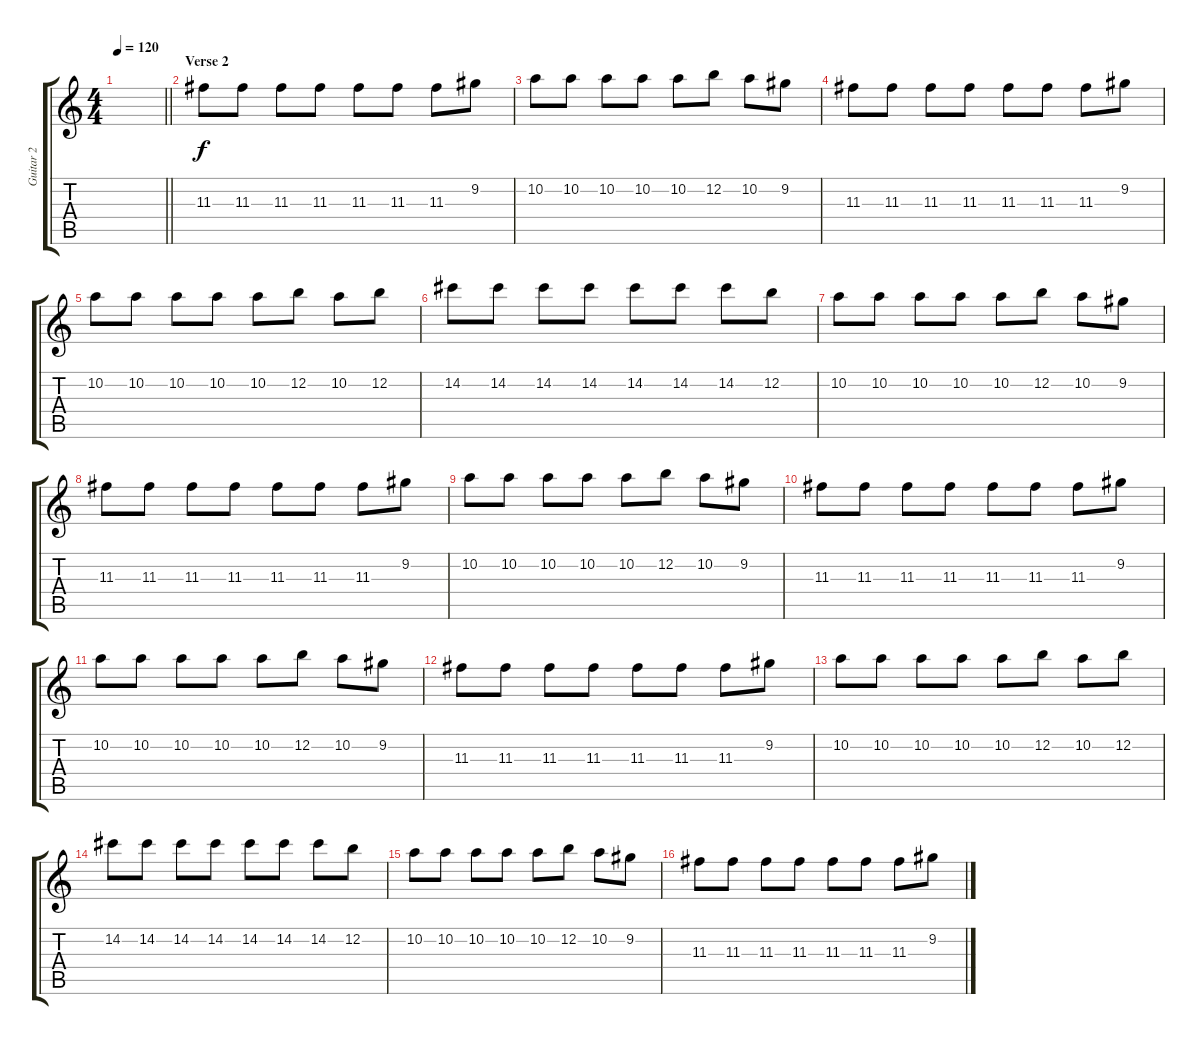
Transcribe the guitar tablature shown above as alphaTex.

\track ("Guitar 2" "Guitar 2") {instrument acousticguitarsteel}
\staff {score tabs}
\tuning (E4 B3 G3 D3 A2 E2) {hide}
\ts (4 4)
\tempo 120
\clef g2
\barLineRight lightlight
\ks c
|
\section ("" "Verse 2")
11.3.8{volume 8 instrument acousticguitarsteel} 11.3.8 11.3.8 11.3.8 11.3.8 11.3.8 11.3.8 9.2.8 |
10.2.8 10.2.8 10.2.8 10.2.8 10.2.8 12.2.8 10.2.8 9.2.8 |
11.3.8 11.3.8 11.3.8 11.3.8 11.3.8 11.3.8 11.3.8 9.2.8 |
10.2.8 10.2.8 10.2.8 10.2.8 10.2.8 12.2.8 10.2.8 12.2.8 |
14.2.8 14.2.8 14.2.8 14.2.8 14.2.8 14.2.8 14.2.8 12.2.8 |
10.2.8 10.2.8 10.2.8 10.2.8 10.2.8 12.2.8 10.2.8 9.2.8 |
11.3.8 11.3.8 11.3.8 11.3.8 11.3.8 11.3.8 11.3.8 9.2.8 |
10.2.8 10.2.8 10.2.8 10.2.8 10.2.8 12.2.8 10.2.8 9.2.8 |
11.3.8 11.3.8 11.3.8 11.3.8 11.3.8 11.3.8 11.3.8 9.2.8 |
10.2.8 10.2.8 10.2.8 10.2.8 10.2.8 12.2.8 10.2.8 9.2.8 |
11.3.8 11.3.8 11.3.8 11.3.8 11.3.8 11.3.8 11.3.8 9.2.8 |
10.2.8 10.2.8 10.2.8 10.2.8 10.2.8 12.2.8 10.2.8 12.2.8 |
14.2.8 14.2.8 14.2.8 14.2.8 14.2.8 14.2.8 14.2.8 12.2.8 |
10.2.8 10.2.8 10.2.8 10.2.8 10.2.8 12.2.8 10.2.8 9.2.8 |
11.3.8 11.3.8 11.3.8 11.3.8 11.3.8 11.3.8 11.3.8 9.2.8
